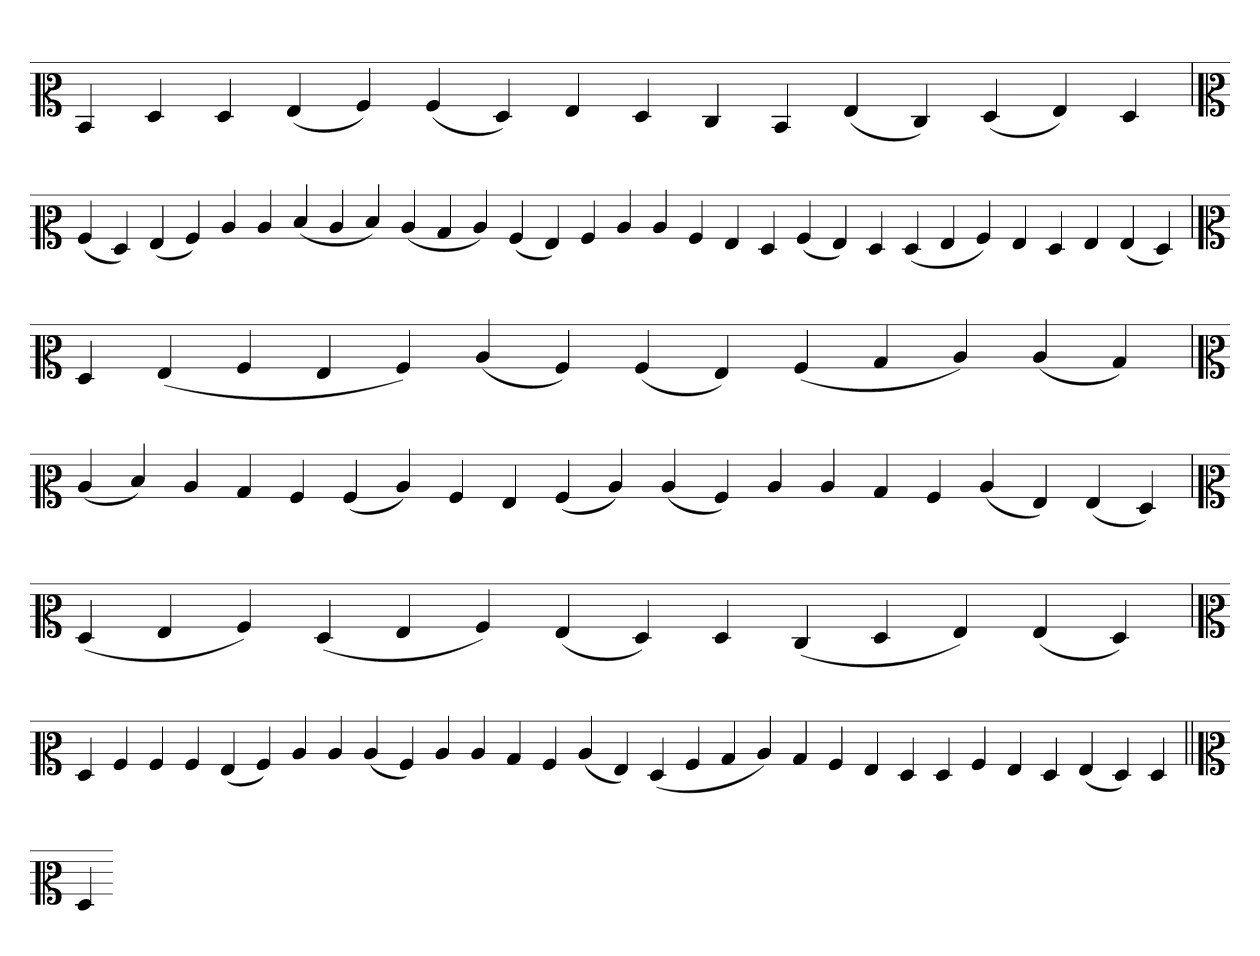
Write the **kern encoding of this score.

**kern
*part1
*staff1
*clefC2
=
4D
4F
4F
(4G
4A)
(4A
4F)
4G
4F
4E
4D
(4G
4E)
(4F
4G)
4F
='
*clefC2
(4A
4F)
(4G
4A)
4c
4c
(4d
4c
4d)
(4c
4B
4c)
(4A
4G)
4A
4c
4c
4A
4G
4F
(4A
4G)
4F
(4F
4G
4A)
4G
4F
4G
(4G
4F)
=
*clefC2
4F
(4G
4A
4G
4A)
(4c
4A)
(4A
4G)
(4A
4B
4c)
(4c
4B)
=
*clefC2
(4c
4d)
4c
4B
4A
(4A
4c)
4A
4G
(4A
4c)
(4c
4A)
4c
4c
4B
4A
(4c
4G)
(4G
4F)
='
*clefC2
(4F
4G
4A)
(4F
4G
4A)
(4G
4F)
4F
(4E
4F
4G)
(4G
4F)
=`
*clefC2
4F
4A
4A
4A
(4G
4A)
4c
4c
(4c
4A)
4c
4c
4B
4A
(4c
4G)
(4F
4A
4B
4c)
4B
4A
4G
4F
4F
4A
4G
4F
(4G
4F)
4F
=||
*clefC2
4F
=-
*-
